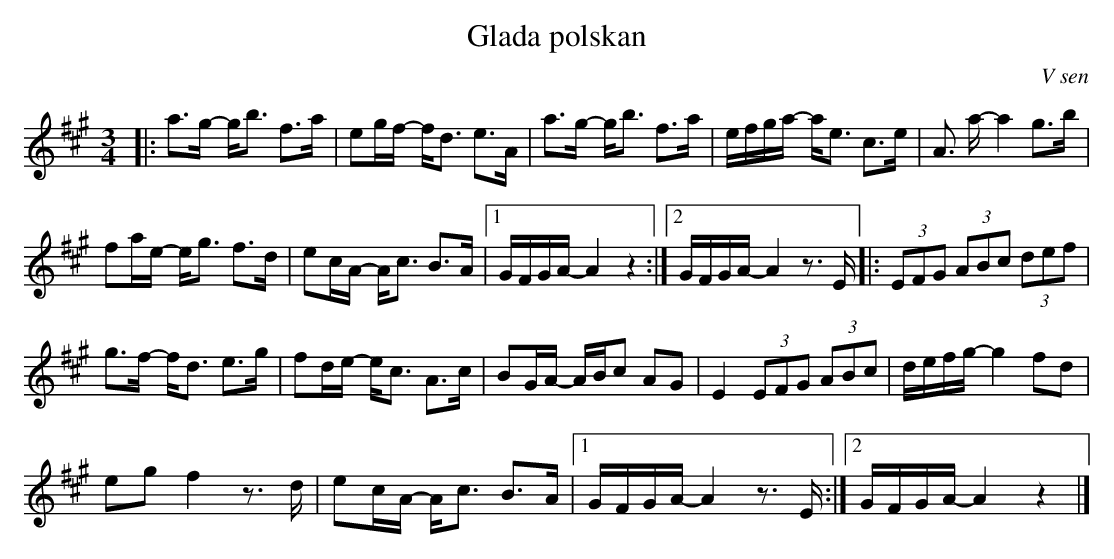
X:1
T:Glada polskan
C:V sen
M:3/4
L:1/8
K:A
|: a>g- g<b f>a | eg/f/- f<d e>A | a>g- g<b f>a | e/f/g/a/- a<e c>e | A3/2 a/- a2 g>b |
fa/e/- e<g f>d | ec/A/- A<c B>A |1 G/F/G/A/- A2 z2 :|2 G/F/G/A/- A2 z3/2 E/ |: (3EFG (3ABc (3def |
g>f- f<d e>g | fd/e/- e<c A>c | BG/A/- A/B/c AG | E2 (3EFG (3ABc | d/e/f/g/- g2 fd |
eg f2 z3/2 d/ | ec/A/- A<c B>A |1 G/F/G/A/- A2 z3/2 E/ :|2 G/F/G/A/- A2 z2 |]
